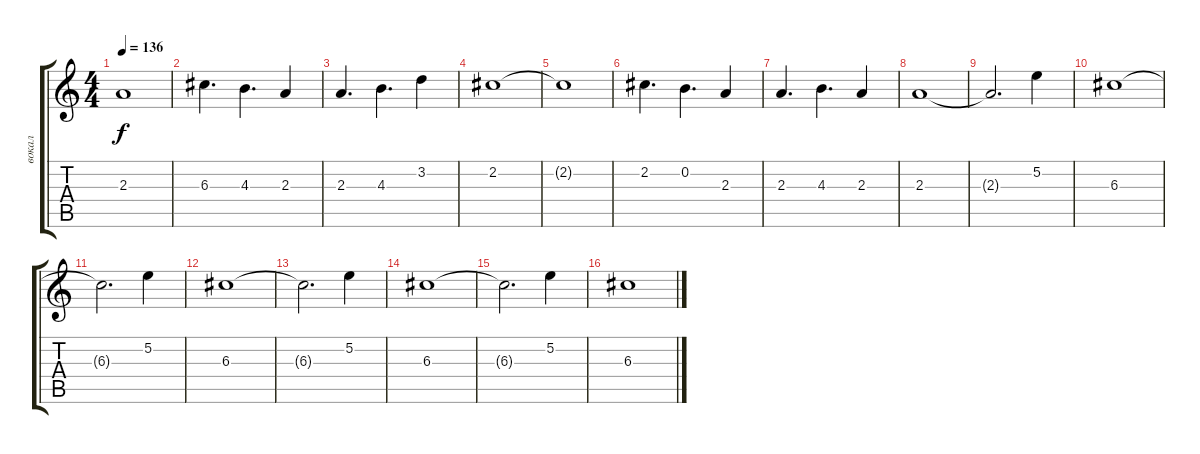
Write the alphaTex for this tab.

\track ("вокал" "вокал") {instrument slapbass1}
\staff {score tabs}
\tuning (E4 B3 G3 D3 A2 E2) {hide}
\ts (4 4)
\tempo 136
\clef g2
\ks c
2.3{t}.1{dy f} |
6.3.4{d} 4.3.4{d} 2.3.4 |
2.3.4{d} 4.3.4{d} 3.2.4 |
2.2.1 |
2.2{t}.1 |
2.2.4{d} 0.2.4{d} 2.3.4 |
2.3.4{d} 4.3.4{d} 2.3.4 |
2.3.1 |
2.3{t}.2{d} 5.2.4 |
6.3.1 |
6.3{t}.2{d} 5.2.4 |
6.3.1 |
6.3{t}.2{d} 5.2.4 |
6.3.1 |
6.3{t}.2{d} 5.2.4 |
6.3.1
